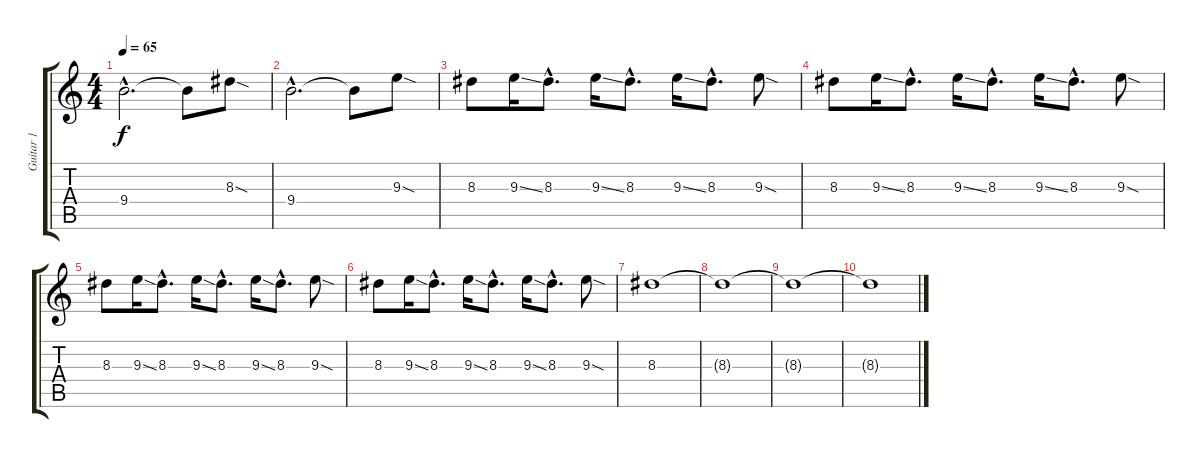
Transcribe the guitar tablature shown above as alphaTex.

\track ("Guitar 1" "Guitar 1") {instrument electricguitarjazz}
\staff {score tabs}
\tuning (E4 B3 G3 D3 A2 E2) {hide}
\ts (4 4)
\tempo 65
\clef g2
\ks c
9.4{hac}.2{d dy f} 9.4{t}.8 8.3{sod}.8 |
9.4{hac}.2{d} 9.4{t}.8 9.3{sod}.8 |
\section ("" "")
8.3.8 9.3{ss}.16 8.3{hac}.8{d} 9.3{ss}.16 8.3{hac}.8{d} 9.3{ss}.16 8.3{hac}.8{d} 9.3{sod}.8 |
8.3.8 9.3{ss}.16 8.3{hac}.8{d} 9.3{ss}.16 8.3{hac}.8{d} 9.3{ss}.16 8.3{hac}.8{d} 9.3{sod}.8 |
8.3.8 9.3{ss}.16 8.3{hac}.8{d} 9.3{ss}.16 8.3{hac}.8{d} 9.3{ss}.16 8.3{hac}.8{d} 9.3{sod}.8 |
8.3.8 9.3{ss}.16 8.3{hac}.8{d} 9.3{ss}.16 8.3{hac}.8{d} 9.3{ss}.16 8.3{hac}.8{d} 9.3{sod}.8 |
\section ("" "")
8.3.1{volume 0} |
8.3{t}.1 |
8.3{t}.1 |
8.3{t}.1
